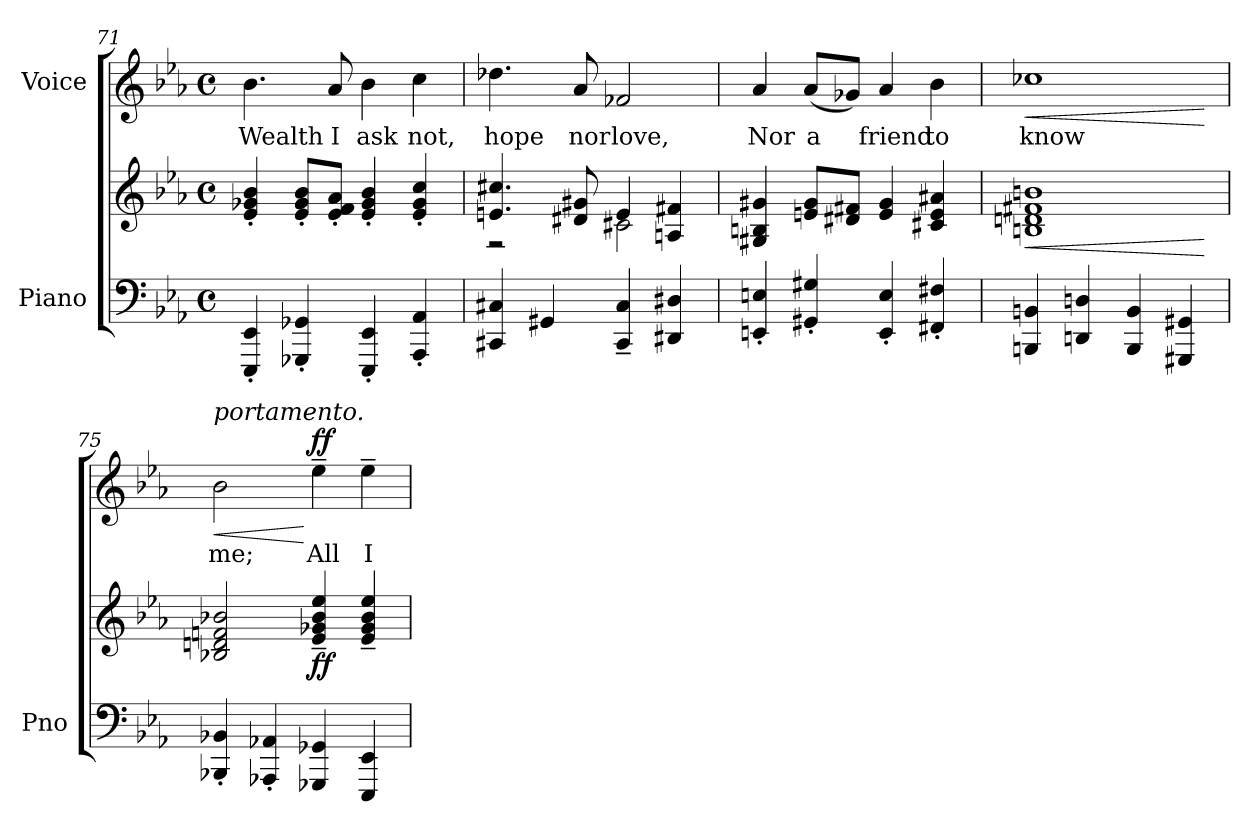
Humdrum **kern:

**kern	**kern	**dynam	**kern	**text	**dynam
*part2	*part2	*part2	*part1	*part1	*part1
*staff3	*staff2	*staff2/3	*staff1	*staff1	*staff1
*I"Piano	*	*	*I"Voice	*	*
*I'Pno	*	*	*	*	*
*clefF4	*clefG2	*	*clefG2	*	*
*k[b-e-a-]	*k[b-e-a-]	*	*k[b-e-a-]	*	*
*M4/4	*M4/4	*	*M4/4	*	*
*met(c)	*met(c)	*	*met(c)	*	*
=71	=71	=71	=71	=71	=71
!	!	!LO:DY:b	!	!LO:LY:b	!LO:DY:a
4EEE-/' 4EE-/'	4e-/' 4g-X/' 4b-/'	other-dynamics	4.b-\	Wealth	other-dynamics
4GGG-X/' 4GG-X/'	8e-/' 8g-/' 8b-/'L	.	.	.	.
!	!	!	!	!LO:LY:b	!
.	8e-/' 8f/' 8a-/'J	.	8a-/	I	.
!	!	!	!	!LO:LY:b	!
4EEE-/' 4EE-/'	4e-/' 4g-/' 4b-/'	.	4b-\	ask	.
!	!	!	!	!LO:LY:b	!
4AAA-/' 4AA-/'	4e-/' 4g-/' 4cc/'	.	4cc\	not,	.
!!LO:PB:g=z
=72	=72	=72	=72	=72	=72
*	*^	*	*	*	*
!	!	!	!	!	!LO:LY:b	!
4CC#X/ 4C#X/	4.en/ 4.cc#X/	2r	.	4.dd-X\	hope	.
4GG#X/	.	.	.	.	.	.
!	!	!	!	!	!LO:LY:b	!
.	8d#X/ 8g#X/	.	.	8a-/	nor	.
!	!	!	!	!	!LO:LY:b	!
4CC#/~ 4C#/~	4e/	2c#X\	.	2f-X/	love,	.
4DD#X/ 4D#X/	4An/ 4f#X/	.	.	.	.	.
*	*v	*v	*	*	*	*
=73	=73	=73	=73	=73	=73
!	!	!	!	!LO:LY:b	!
4EEn/' 4En/'	4G#X/ 4Bn/ 4g#X/	.	4a-/	Nor	.
!	!	!	!	!LO:LY:b	!
4GG#X/' 4G#X/'	8en/ 8g#/L	.	(8a-/L	a	.
.	8d#X/ 8f#X/J	.	8g-X/J)	.	.
!	!	!	!	!LO:LY:b	!
4EE/' 4E/'	4e/ 4g#/	.	4a-/	friend	.
!	!	!	!	!LO:LY:b	!
4FF#X/' 4F#X/'	4c#X/ 4e/ 4a#X/	.	4b-\	to	.
=74	=74	=74	=74	=74	=74
!	!	!LO:HP:b	!	!LO:LY:b	!LO:HP:b
4BBBn/ 4BBn/	1Bn 1dn 1f#X 1bn	<	1cc-X	know	<
4DDn/ 4Dn/	.	.	.	.	.
4BBB/ 4BB/	.	.	.	.	.
4GGG#X/ 4GG#X/	.	.	.	.	.
.	.	[	.	.	[
!!LO:LB:g=z
=75	=75	=75	=75	=75	=75
!	!	!	!LO:TX:a:i:t=portamento.	!	!
!	!	!	!	!LO:LY:b	!LO:HP:b
4BBB-X/' 4BB-X/'	2B-X/ 2dn/ 2fn/ 2b-X/	.	2b-\	me;	<
4AAA-X/' 4AA-X/'	.	.	.	.	.
!	!	!LO:DY:b	!	!LO:LY:b	!LO:DY:n=1:a
4GGG-X/ 4GG-X/	4e-/~ 4g-X/~ 4b-/~ 4ee-/~	ff	4ee-~\	All	[ ff
!	!	!	!	!LO:LY:b	!
4EEE-/ 4EE-/	4e-/~ 4g-/~ 4b-/~ 4ee-/~	.	4ee-~\	I	.
=	=	=	=	=	=
*-	*-	*-	*-	*-	*-
